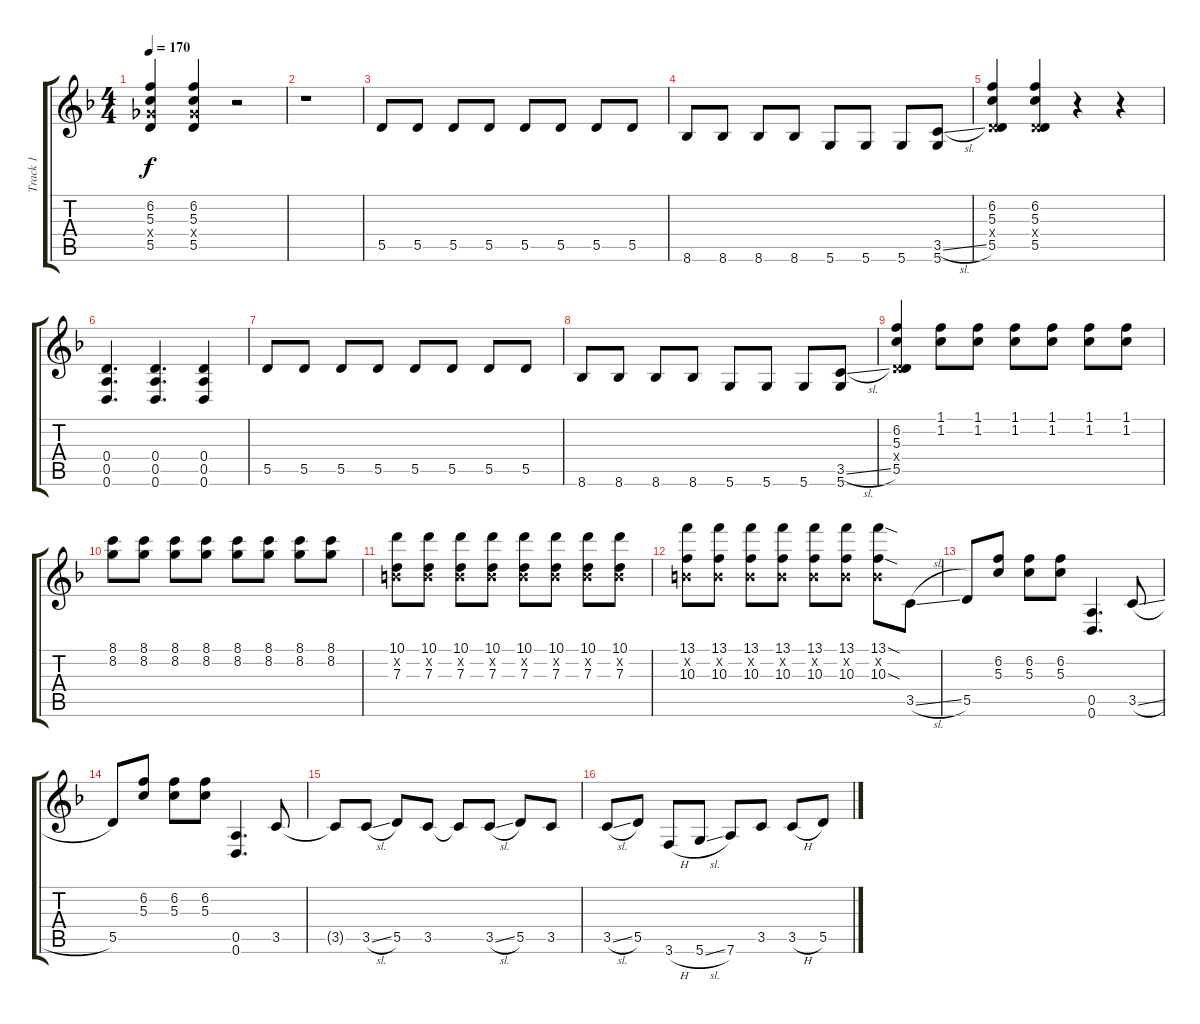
\track ("Track 1" "Track 1") {instrument distortionguitar}
\staff {score tabs}
\tuning (E4 B3 G3 D3 A2 D2) {hide}
\ts (4 4)
\tempo 170
\clef g2
\ks f
(6.2 5.3 4.4{x} 5.5).4{dy f} (6.2 5.3 4.4{x} 5.5).4 r.2 |
r.1 |
5.5.8 5.5.8 5.5.8 5.5.8 5.5.8 5.5.8 5.5.8 5.5.8 |
8.6.8 8.6.8 8.6.8 8.6.8 5.6.8 5.6.8 5.6.8 (3.5{sl} 5.6).8 |
(6.2 5.3 0.4{x} 5.5).4 (6.2 5.3 0.4{x} 5.5).4 r.4 r.4 |
(0.4 0.5 0.6).4{d} (0.4 0.5 0.6).4{d} (0.4 0.5 0.6).4 |
5.5.8 5.5.8 5.5.8 5.5.8 5.5.8 5.5.8 5.5.8 5.5.8 |
8.6.8 8.6.8 8.6.8 8.6.8 5.6.8 5.6.8 5.6.8 (3.5{sl} 5.6).8 |
(6.2 5.3 0.4{x} 5.5).4 (1.1 1.2).8 (1.1 1.2).8 (1.1 1.2).8 (1.1 1.2).8 (1.1 1.2).8 (1.1 1.2).8 |
(8.1 8.2).8 (8.1 8.2).8 (8.1 8.2).8 (8.1 8.2).8 (8.1 8.2).8 (8.1 8.2).8 (8.1 8.2).8 (8.1 8.2).8 |
(10.1 0.2{x} 7.3).8 (10.1 0.2{x} 7.3).8 (10.1 0.2{x} 7.3).8 (10.1 0.2{x} 7.3).8 (10.1 0.2{x} 7.3).8 (10.1 0.2{x} 7.3).8 (10.1 0.2{x} 7.3).8 (10.1 0.2{x} 7.3).8 |
(13.1 0.2{x} 10.3).8 (13.1 0.2{x} 10.3).8 (13.1 0.2{x} 10.3).8 (13.1 0.2{x} 10.3).8 (13.1 0.2{x} 10.3).8 (13.1 0.2{x} 10.3).8 (13.1{sod} 0.2{x} 10.3{sod}).8 3.5{sl}.8 |
5.5.8 (6.2 5.3).8 (6.2 5.3).8 (6.2 5.3).8 (0.5 0.6).4{d} 3.5{sl}.8 |
5.5.8 (6.2 5.3).8 (6.2 5.3).8 (6.2 5.3).8 (0.5 0.6).4{d} 3.5.8 |
3.5{t}.8 3.5{sl}.8 5.5.8 3.5.8 3.5{t}.8 3.5{sl}.8 5.5.8 3.5.8 |
3.5{sl}.8 5.5.8 3.6{h}.8 5.6{sl}.8 7.6.8 3.5.8 3.5{h}.8 5.5.8
